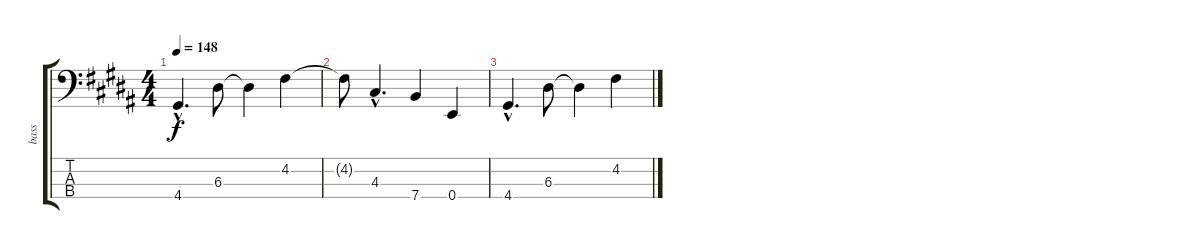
\track ("bass" "bass") {instrument electricbassfinger}
\staff {score tabs}
\tuning (G2 D2 A1 E1) {hide}
\ts (4 4)
\tempo 148
\clef f4
\ks b
4.4{hac}.4{d dy f} 6.3.8 6.3{t}.4 4.2.4 |
4.2{t}.8 4.3{hac}.4{d} 7.4.4 0.4.4 |
4.4{hac}.4{d} 6.3.8 6.3{t}.4 4.2.4
